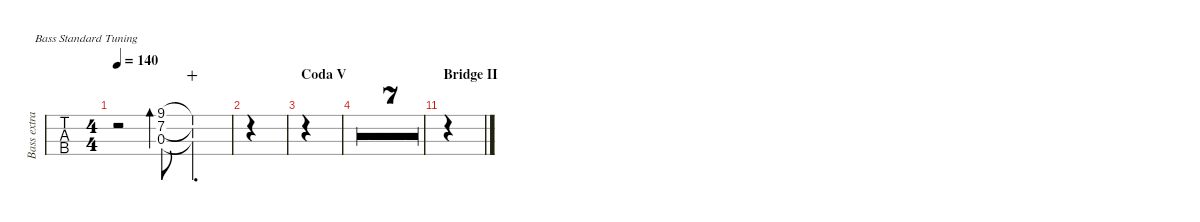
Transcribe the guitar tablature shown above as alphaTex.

\defaultSystemsLayout 4
\hideDynamics
\bracketExtendMode nobrackets
\otherSystemsTrackNameOrientation horizontal
\track ("Bass extra" "Bass extra") {multiBarRest instrument electricbassfinger}
\staff {tabs}
\tuning (G2 D2 A1 E1)
\ts (4 4)
\tempo 140
\clef f4
\ks c
r.2{dy mf} (7.2{ac} 9.1{ac} 0.3{ac}).8{bd 30} (7.2{t} 9.1{t} 0.3{t}).4{d wahc} |
|
\section ("" "Coda V")
|
|
|
|
|
|
|
|
\section ("" "Bridge II")
